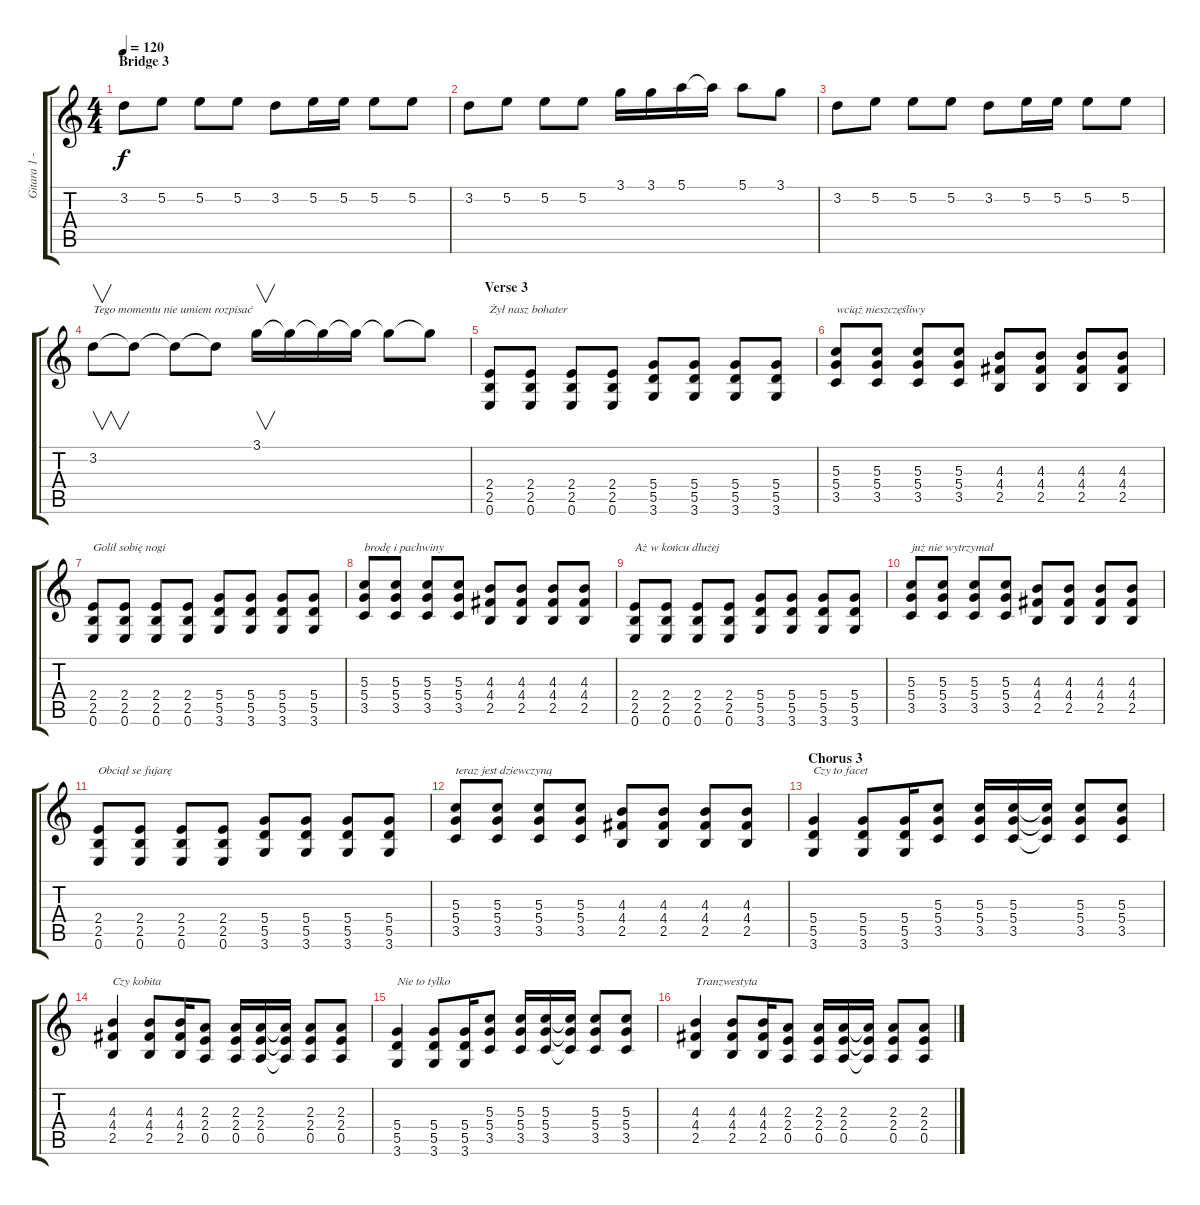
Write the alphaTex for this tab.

\track ("Gitara 1 - Kefir" "Gitara 1 -") {instrument distortionguitar}
\staff {score tabs}
\tuning (E4 B3 G3 D3 A2 E2) {hide}
\ts (4 4)
\section ("" "Bridge 3")
\tempo 120
\clef g2
\ks c
3.2.8{dy f} 5.2.8 5.2.8 5.2.8 3.2.8 5.2.16 5.2.16 5.2.8 5.2.8 |
3.2.8 5.2.8 5.2.8 5.2.8 3.1.16 3.1.16 5.1.16 5.1{t}.16 5.1.8 3.1.8 |
3.2.8 5.2.8 5.2.8 5.2.8 3.2.8 5.2.16 5.2.16 5.2.8 5.2.8 |
3.2.8{v txt "Tego momentu nie umiem rozpisać"} 3.2{t}.8 3.2{t}.8 3.2{t}.8 3.1.16{v} 3.1{t}.16 3.1{t}.16 3.1{t}.16 3.1{t}.8 3.1{t}.8 |
\section ("" "Verse 3")
(2.4 2.5 0.6).8{txt "Żył nasz bohater "} (2.4 2.5 0.6).8 (2.4 2.5 0.6).8 (2.4 2.5 0.6).8 (5.4 5.5 3.6).8 (5.4 5.5 3.6).8 (5.4 5.5 3.6).8 (5.4 5.5 3.6).8 |
(5.3 5.4 3.5).8{txt "wciąż nieszczęśliwy"} (5.3 5.4 3.5).8 (5.3 5.4 3.5).8 (5.3 5.4 3.5).8 (4.3 4.4 2.5).8 (4.3 4.4 2.5).8 (4.3 4.4 2.5).8 (4.3 4.4 2.5).8 |
(2.4 2.5 0.6).8{txt "Golił sobię nogi"} (2.4 2.5 0.6).8 (2.4 2.5 0.6).8 (2.4 2.5 0.6).8 (5.4 5.5 3.6).8 (5.4 5.5 3.6).8 (5.4 5.5 3.6).8 (5.4 5.5 3.6).8 |
(5.3 5.4 3.5).8{txt "brodę i pachwiny"} (5.3 5.4 3.5).8 (5.3 5.4 3.5).8 (5.3 5.4 3.5).8 (4.3 4.4 2.5).8 (4.3 4.4 2.5).8 (4.3 4.4 2.5).8 (4.3 4.4 2.5).8 |
(2.4 2.5 0.6).8{txt "Aż w końcu dłużej"} (2.4 2.5 0.6).8 (2.4 2.5 0.6).8 (2.4 2.5 0.6).8 (5.4 5.5 3.6).8 (5.4 5.5 3.6).8 (5.4 5.5 3.6).8 (5.4 5.5 3.6).8 |
(5.3 5.4 3.5).8{txt "już nie wytrzymał"} (5.3 5.4 3.5).8 (5.3 5.4 3.5).8 (5.3 5.4 3.5).8 (4.3 4.4 2.5).8 (4.3 4.4 2.5).8 (4.3 4.4 2.5).8 (4.3 4.4 2.5).8 |
(2.4 2.5 0.6).8{txt "Obciął se fujarę"} (2.4 2.5 0.6).8 (2.4 2.5 0.6).8 (2.4 2.5 0.6).8 (5.4 5.5 3.6).8 (5.4 5.5 3.6).8 (5.4 5.5 3.6).8 (5.4 5.5 3.6).8 |
(5.3 5.4 3.5).8{txt "teraz jest dziewczyną"} (5.3 5.4 3.5).8 (5.3 5.4 3.5).8 (5.3 5.4 3.5).8 (4.3 4.4 2.5).8 (4.3 4.4 2.5).8 (4.3 4.4 2.5).8 (4.3 4.4 2.5).8 |
\section ("" "Chorus 3")
(5.4 5.5 3.6).4{txt "Czy to facet "} (5.4 5.5 3.6).8 (5.4 5.5 3.6).16 (5.3 5.4 3.5).8 (5.3 5.4 3.5).16 (5.3 5.4 3.5).16 (5.3{t} 5.4{t} 3.5{t}).16 (5.3 5.4 3.5).8 (5.3 5.4 3.5).8 |
(4.3 4.4 2.5).4{txt "Czy kobita"} (4.3 4.4 2.5).8 (4.3 4.4 2.5).16 (2.3 2.4 0.5).8 (2.3 2.4 0.5).16 (2.3 2.4 0.5).16 (2.3{t} 2.4{t} 0.5{t}).16 (2.3 2.4 0.5).8 (2.3 2.4 0.5).8 |
(5.4 5.5 3.6).4{txt "Nie to tylko"} (5.4 5.5 3.6).8 (5.4 5.5 3.6).16 (5.3 5.4 3.5).8 (5.3 5.4 3.5).16 (5.3 5.4 3.5).16 (5.3{t} 5.4{t} 3.5{t}).16 (5.3 5.4 3.5).8 (5.3 5.4 3.5).8 |
(4.3 4.4 2.5).4{txt "Tranzwestyta"} (4.3 4.4 2.5).8 (4.3 4.4 2.5).16 (2.3 2.4 0.5).8 (2.3 2.4 0.5).16 (2.3 2.4 0.5).16 (2.3{t} 2.4{t} 0.5{t}).16 (2.3 2.4 0.5).8 (2.3 2.4 0.5).8
